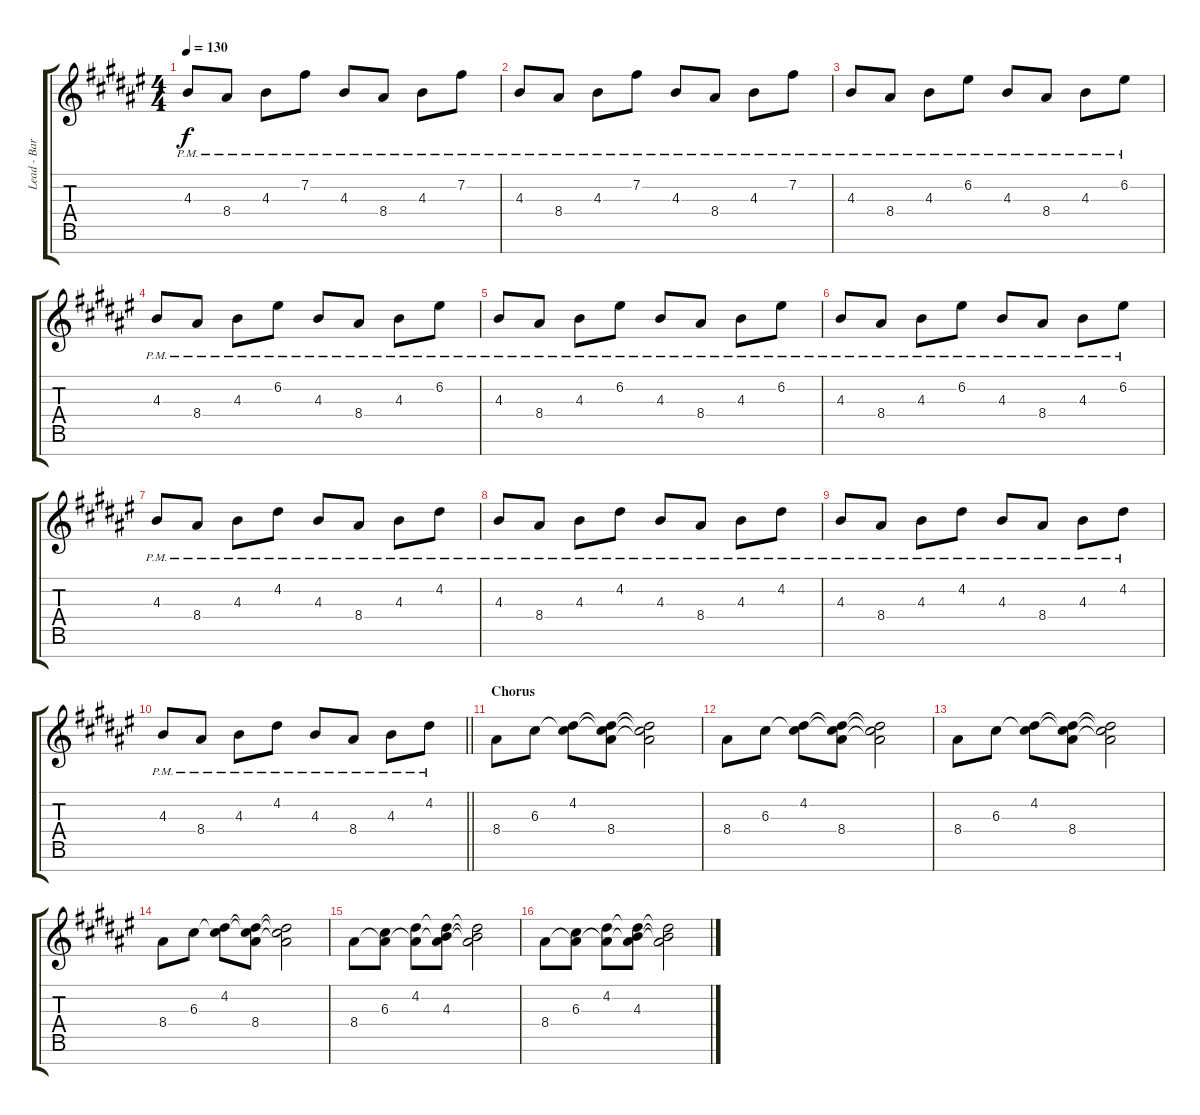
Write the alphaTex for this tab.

\track ("Lead - Bart Hennephof" "Lead - Bar") {instrument overdrivenguitar}
\staff {score tabs}
\tuning (E4 B3 G3 D3 A2 E2 B1) {hide}
\ts (4 4)
\tempo 130
\clef g2
\ks d#minor
4.3{pm}.8{dy f} 8.4{pm}.8 4.3{pm}.8 7.2{pm}.8 4.3{pm}.8 8.4{pm}.8 4.3{pm}.8 7.2{pm}.8 |
4.3{pm}.8 8.4{pm}.8 4.3{pm}.8 7.2{pm}.8 4.3{pm}.8 8.4{pm}.8 4.3{pm}.8 7.2{pm}.8 |
4.3{pm}.8 8.4{pm}.8 4.3{pm}.8 6.2{pm}.8 4.3{pm}.8 8.4{pm}.8 4.3{pm}.8 6.2{pm}.8 |
4.3{pm}.8 8.4{pm}.8 4.3{pm}.8 6.2{pm}.8 4.3{pm}.8 8.4{pm}.8 4.3{pm}.8 6.2{pm}.8 |
4.3{pm}.8 8.4{pm}.8 4.3{pm}.8 6.2{pm}.8 4.3{pm}.8 8.4{pm}.8 4.3{pm}.8 6.2{pm}.8 |
4.3{pm}.8 8.4{pm}.8 4.3{pm}.8 6.2{pm}.8 4.3{pm}.8 8.4{pm}.8 4.3{pm}.8 6.2{pm}.8 |
4.3{pm}.8 8.4{pm}.8 4.3{pm}.8 4.2{pm}.8 4.3{pm}.8 8.4{pm}.8 4.3{pm}.8 4.2{pm}.8 |
4.3{pm}.8 8.4{pm}.8 4.3{pm}.8 4.2{pm}.8 4.3{pm}.8 8.4{pm}.8 4.3{pm}.8 4.2{pm}.8 |
4.3{pm}.8 8.4{pm}.8 4.3{pm}.8 4.2{pm}.8 4.3{pm}.8 8.4{pm}.8 4.3{pm}.8 4.2{pm}.8 |
\barLineRight lightlight
4.3{pm}.8 8.4{pm}.8 4.3{pm}.8 4.2{pm}.8 4.3{pm}.8 8.4{pm}.8 4.3{pm}.8 4.2{pm}.8 |
\section ("" "Chorus")
8.4.8 6.3.8 (4.2 6.3{t}).8 (4.2{t} 6.3{t} 8.4).8 (4.2{t} 6.3{t} 8.4{t}).2 |
8.4.8 6.3.8 (4.2 6.3{t}).8 (4.2{t} 6.3{t} 8.4).8 (4.2{t} 6.3{t} 8.4{t}).2 |
8.4.8 6.3.8 (4.2 6.3{t}).8 (4.2{t} 6.3{t} 8.4).8 (4.2{t} 6.3{t} 8.4{t}).2 |
8.4.8 6.3.8 (4.2 6.3{t}).8 (4.2{t} 6.3{t} 8.4).8 (4.2{t} 6.3{t} 8.4{t}).2 |
8.4.8 (6.3 8.4{t}).8 (4.2 8.4{t}).8 (4.2{t} 4.3 8.4{t}).8 (4.2{t} 4.3{t} 8.4{t}).2 |
8.4.8 (6.3 8.4{t}).8 (4.2 8.4{t}).8 (4.2{t} 4.3 8.4{t}).8 (4.2{t} 4.3{t} 8.4{t}).2
